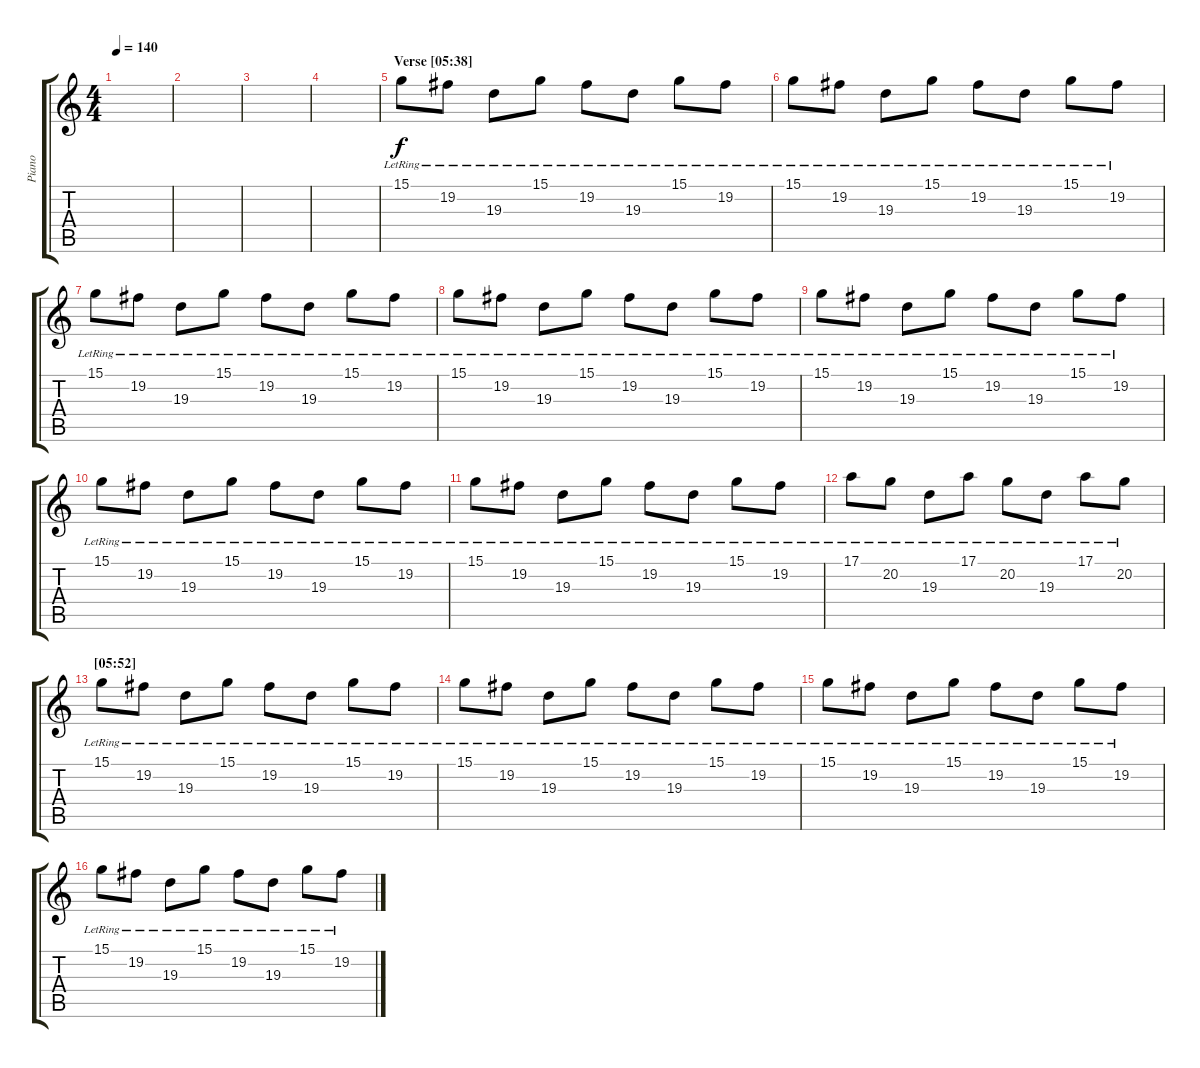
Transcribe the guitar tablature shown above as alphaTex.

\track ("Piano" "Piano") {instrument acousticgrandpiano}
\staff {score tabs}
\tuning (E4 B3 G3 D3 A2 E2) {hide}
\ts (4 4)
\tempo 140
\clef g2
\ks c
|
|
|
|
\section ("" "Verse [05:38]")
15.1{lr}.8 19.2{lr}.8 19.3{lr}.8 15.1{lr}.8 19.2{lr}.8 19.3{lr}.8 15.1{lr}.8 19.2{lr}.8 |
15.1{lr}.8 19.2{lr}.8 19.3{lr}.8 15.1{lr}.8 19.2{lr}.8 19.3{lr}.8 15.1{lr}.8 19.2{lr}.8 |
15.1{lr}.8 19.2{lr}.8 19.3{lr}.8 15.1{lr}.8 19.2{lr}.8 19.3{lr}.8 15.1{lr}.8 19.2{lr}.8 |
15.1{lr}.8 19.2{lr}.8 19.3{lr}.8 15.1{lr}.8 19.2{lr}.8 19.3{lr}.8 15.1{lr}.8 19.2{lr}.8 |
\section ("" "")
15.1{lr}.8 19.2{lr}.8 19.3{lr}.8 15.1{lr}.8 19.2{lr}.8 19.3{lr}.8 15.1{lr}.8 19.2{lr}.8 |
15.1{lr}.8 19.2{lr}.8 19.3{lr}.8 15.1{lr}.8 19.2{lr}.8 19.3{lr}.8 15.1{lr}.8 19.2{lr}.8 |
15.1{lr}.8 19.2{lr}.8 19.3{lr}.8 15.1{lr}.8 19.2{lr}.8 19.3{lr}.8 15.1{lr}.8 19.2{lr}.8 |
17.1{lr}.8 20.2{lr}.8 19.3{lr}.8 17.1{lr}.8 20.2{lr}.8 19.3{lr}.8 17.1{lr}.8 20.2{lr}.8 |
\section ("" "[05:52]")
15.1{lr}.8 19.2{lr}.8 19.3{lr}.8 15.1{lr}.8 19.2{lr}.8 19.3{lr}.8 15.1{lr}.8 19.2{lr}.8 |
15.1{lr}.8 19.2{lr}.8 19.3{lr}.8 15.1{lr}.8 19.2{lr}.8 19.3{lr}.8 15.1{lr}.8 19.2{lr}.8 |
15.1{lr}.8 19.2{lr}.8 19.3{lr}.8 15.1{lr}.8 19.2{lr}.8 19.3{lr}.8 15.1{lr}.8 19.2{lr}.8 |
15.1{lr}.8 19.2{lr}.8 19.3{lr}.8 15.1{lr}.8 19.2{lr}.8 19.3{lr}.8 15.1{lr}.8 19.2{lr}.8
